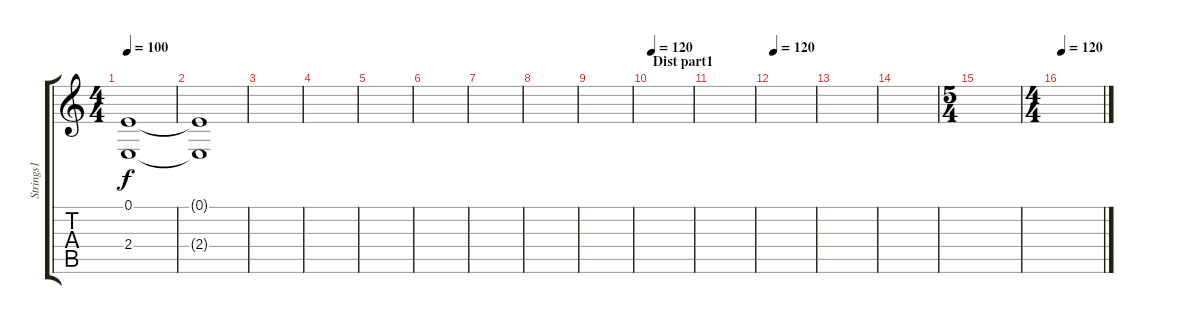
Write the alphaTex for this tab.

\track ("Strings1" "Strings1") {instrument stringensemble2}
\staff {score tabs}
\tuning (E4 B3 G3 D3 A2 E2) {hide}
\ts (4 4)
\tempo 100
\clef g2
\ks c
(0.1{t} 2.4{t}).1{dy f volume 6} |
(0.1{t} 2.4{t}).1{volume 5} |
|
|
|
|
|
|
|
\section ("" "Dist part1")
\tempo 120
|
|
\tempo 120
|
|
|
\ts (5 4)
|
\ts (4 4)
\tempo 120
